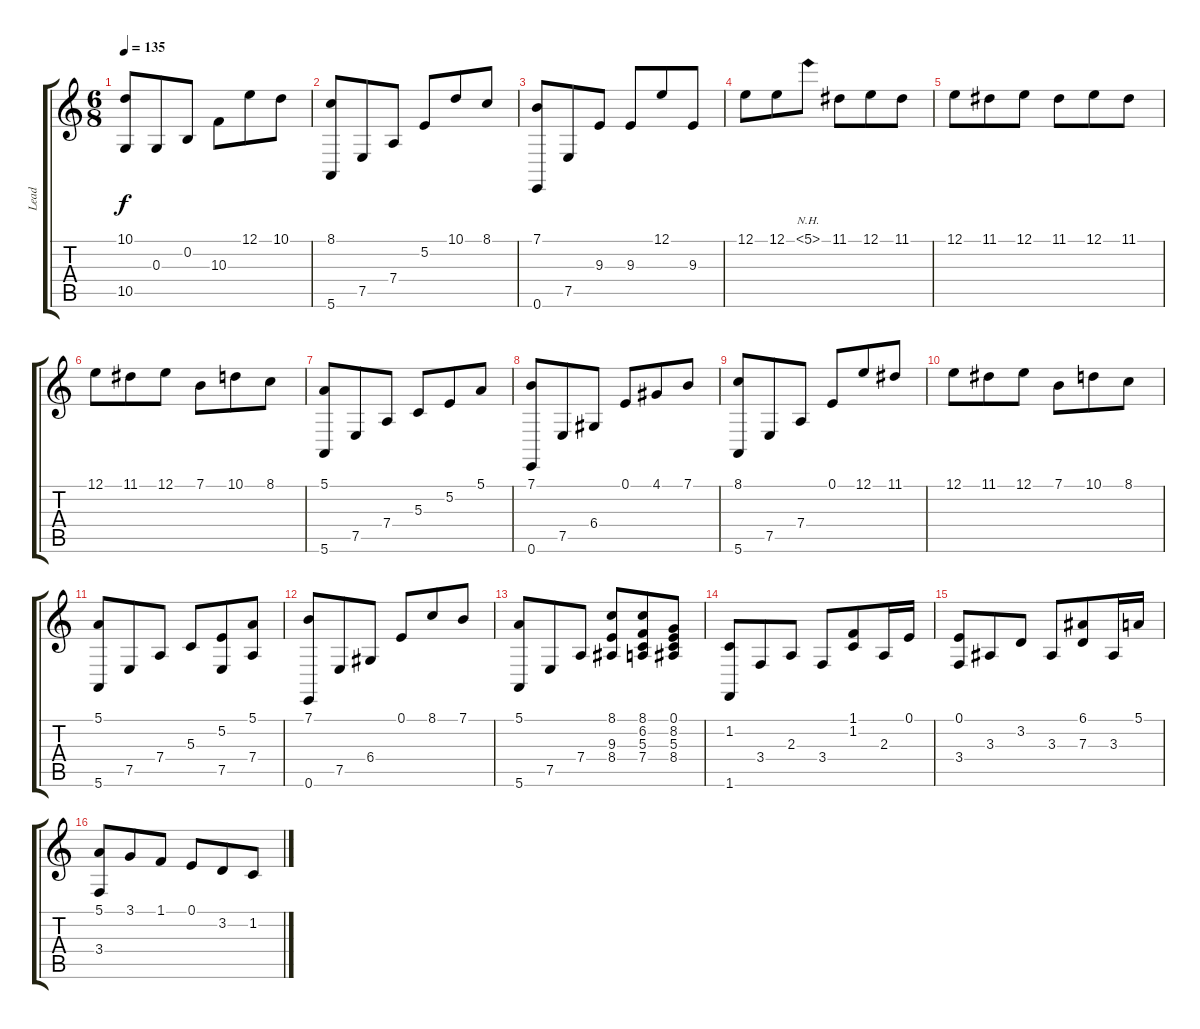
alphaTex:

\track ("Lead" "Lead") {solo instrument churchorgan}
\staff {score tabs}
\tuning (E4 B3 G3 D3 A2 E2) {hide}
\ts (6 8)
\tempo 135
\clef g2
\ks c
(10.1 10.5).8{dy f} 0.3.8 0.2.8 10.3.8 12.1.8 10.1.8 |
(8.1 5.6).8 7.5.8 7.4.8 5.2.8 10.1.8 8.1.8 |
(7.1 0.6).8 7.5.8 9.3.8 9.3.8 12.1.8 9.3.8 |
12.1.8 12.1.8 5.1{nh}.8 11.1.8 12.1.8 11.1.8 |
12.1.8 11.1.8 12.1.8 11.1.8 12.1.8 11.1.8 |
12.1.8 11.1.8 12.1.8 7.1.8 10.1.8 8.1.8 |
(5.1 5.6).8 7.5.8 7.4.8 5.3.8 5.2.8 5.1.8 |
(7.1 0.6).8 7.5.8 6.4.8 0.1.8 4.1.8 7.1.8 |
(8.1 5.6).8 7.5.8 7.4.8 0.1.8 12.1.8 11.1.8 |
12.1.8 11.1.8 12.1.8 7.1.8 10.1.8 8.1.8 |
(5.1 5.6).8 7.5.8 7.4.8 5.3.8 (5.2 7.5).8 (5.1 7.4).8 |
(7.1 0.6).8 7.5.8 6.4.8 0.1.8 8.1.8 7.1.8 |
(5.1 5.6).8 7.5.8 7.4.8 (8.1 9.3 8.4).8 (8.1 6.2 5.3 7.4).8 (0.1 8.2 5.3 8.4).8 |
(1.2 1.6).8 3.4.8 2.3.8 3.4.8 (1.1 1.2).8 2.3.16 0.1.16 |
(0.1 3.4).8 3.3.8 3.2.8 3.3.8 (6.1 7.3).8 3.3.16 5.1.16 |
(5.1 3.4).8 3.1.8 1.1.8 0.1.8 3.2.8 1.2.8
